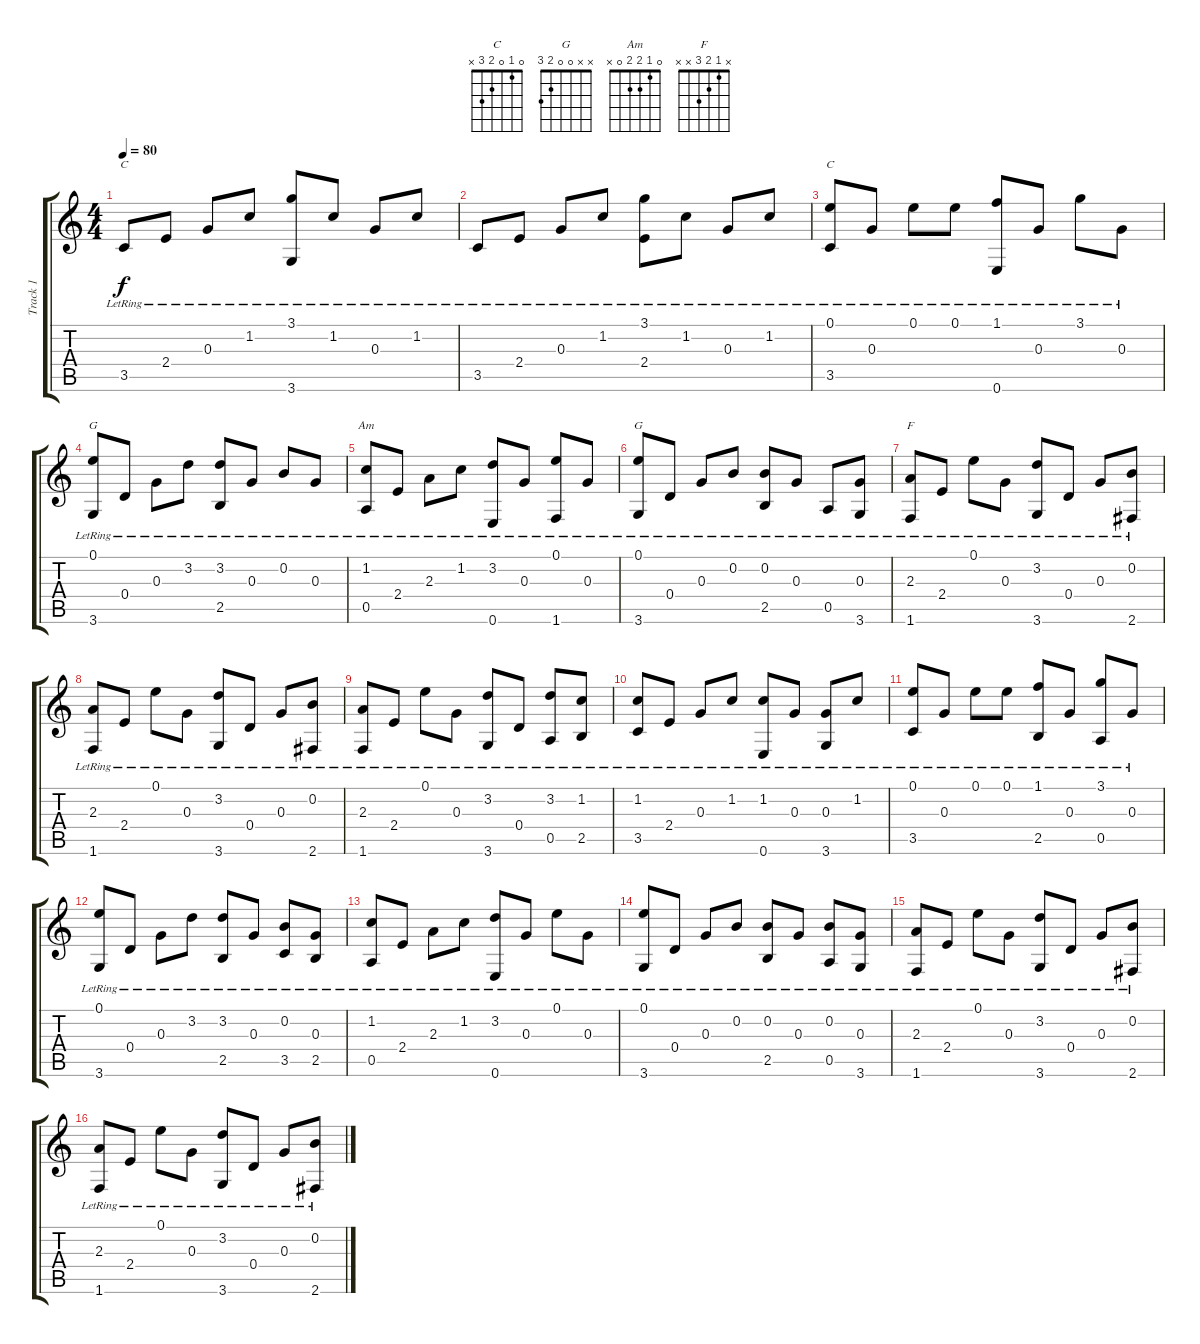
\track ("Track 1" "Track 1") {instrument electricguitarmuted}
\staff {score tabs}
\tuning (E4 B3 G3 D3 A2 E2) {hide}
\chord ("C" 3 1 x 2 3 x)
\chord ("C" 0 1 0 2 3 x)
\chord ("G" x 3 0 0 2 3)
\chord ("Am" 0 1 2 2 0 x)
\chord ("G" x x 0 0 2 3)
\chord ("F" x 1 2 3 x x)
\ts (4 4)
\tempo 80
\clef g2
\ks c
3.5{lr}.8{ch "C" dy f instrument electricguitarmuted} 2.4{lr}.8 0.3{lr}.8 1.2{lr}.8 (3.1{lr} 3.6{lr}).8 1.2{lr}.8 0.3{lr}.8 1.2{lr}.8 |
3.5{lr}.8 2.4{lr}.8 0.3{lr}.8 1.2{lr}.8 (3.1{lr} 2.4{lr}).8 1.2{lr}.8 0.3{lr}.8 1.2{lr}.8 |
(0.1{lr} 3.5{lr}).8{ch "C"} 0.3{lr}.8 0.1{lr}.8 0.1{lr}.8 (1.1{lr} 0.6{lr}).8 0.3{lr}.8 3.1{lr}.8 0.3{lr}.8 |
(0.1{lr} 3.6{lr}).8{ch "G"} 0.4{lr}.8 0.3{lr}.8 3.2{lr}.8 (3.2{lr} 2.5{lr}).8 0.3{lr}.8 0.2{lr}.8 0.3{lr}.8 |
(1.2{lr} 0.5{lr}).8{ch "Am"} 2.4{lr}.8 2.3{lr}.8 1.2{lr}.8 (3.2{lr} 0.6{lr}).8 0.3{lr}.8 (0.1{lr} 1.6{lr}).8 0.3{lr}.8 |
(0.1{lr} 3.6{lr}).8{ch "G"} 0.4{lr}.8 0.3{lr}.8 0.2{lr}.8 (0.2{lr} 2.5{lr}).8 0.3{lr}.8 0.5{lr}.8 (0.3{lr} 3.6{lr}).8 |
(2.3{lr} 1.6{lr}).8{ch "F"} 2.4{lr}.8 0.1{lr}.8 0.3{lr}.8 (3.2{lr} 3.6{lr}).8 0.4{lr}.8 0.3{lr}.8 (0.2{lr} 2.6{lr}).8 |
(2.3{lr} 1.6{lr}).8 2.4{lr}.8 0.1{lr}.8 0.3{lr}.8 (3.2{lr} 3.6{lr}).8 0.4{lr}.8 0.3{lr}.8 (0.2{lr} 2.6{lr}).8 |
(2.3{lr} 1.6{lr}).8 2.4{lr}.8 0.1{lr}.8 0.3{lr}.8 (3.2{lr} 3.6{lr}).8 0.4{lr}.8 (3.2{lr} 0.5{lr}).8 (1.2{lr} 2.5{lr}).8 |
(1.2{lr} 3.5{lr}).8 2.4{lr}.8 0.3{lr}.8 1.2{lr}.8 (1.2{lr} 0.6{lr}).8 0.3{lr}.8 (0.3{lr} 3.6{lr}).8 1.2{lr}.8 |
(0.1{lr} 3.5{lr}).8 0.3{lr}.8 0.1{lr}.8 0.1{lr}.8 (1.1{lr} 2.5{lr}).8 0.3{lr}.8 (3.1{lr} 0.5{lr}).8 0.3{lr}.8 |
(0.1{lr} 3.6{lr}).8 0.4{lr}.8 0.3{lr}.8 3.2{lr}.8 (3.2{lr} 2.5{lr}).8 0.3{lr}.8 (0.2{lr} 3.5{lr}).8 (0.3{lr} 2.5{lr}).8 |
(1.2{lr} 0.5{lr}).8 2.4{lr}.8 2.3{lr}.8 1.2{lr}.8 (3.2{lr} 0.6{lr}).8 0.3{lr}.8 0.1{lr}.8 0.3{lr}.8 |
(0.1{lr} 3.6{lr}).8 0.4{lr}.8 0.3{lr}.8 0.2{lr}.8 (0.2{lr} 2.5{lr}).8 0.3{lr}.8 (0.2{lr} 0.5{lr}).8 (0.3{lr} 3.6{lr}).8 |
(2.3{lr} 1.6{lr}).8 2.4{lr}.8 0.1{lr}.8 0.3{lr}.8 (3.2{lr} 3.6{lr}).8 0.4{lr}.8 0.3{lr}.8 (0.2{lr} 2.6{lr}).8 |
(2.3{lr} 1.6{lr}).8 2.4{lr}.8 0.1{lr}.8 0.3{lr}.8 (3.2{lr} 3.6{lr}).8 0.4{lr}.8 0.3{lr}.8 (0.2{lr} 2.6{lr}).8
